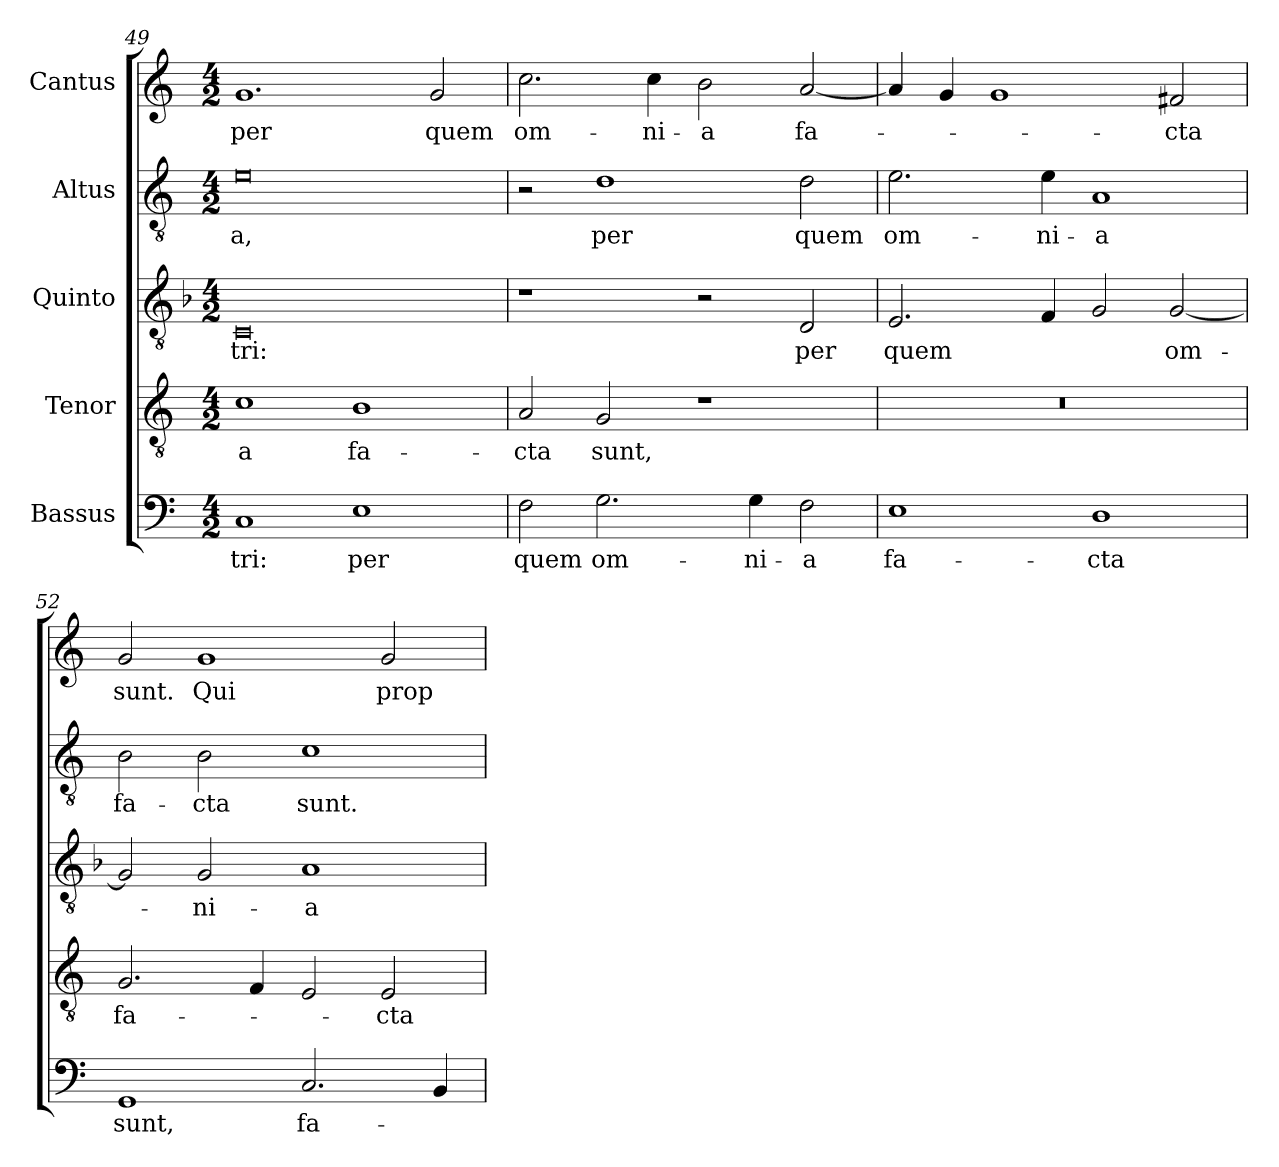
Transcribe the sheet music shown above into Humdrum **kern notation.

**kern	**text	**kern	**text	**kern	**text	**kern	**text	**kern	**text
*part5	*part5	*part4	*part4	*part3	*part3	*part2	*part2	*part1	*part1
*staff5	*staff5	*staff4	*staff4	*staff3	*staff3	*staff2	*staff2	*staff1	*staff1
*I"Bassus	*	*I"Tenor	*	*I"Quinto	*	*I"Altus	*	*I"Cantus	*
*clefF4	*	*clefGv2	*	*clefGv2	*	*clefGv2	*	*clefG2	*
*	*	*	*	*ITrd-4c-7	*	*	*	*	*
*k[]	*	*k[]	*	*k[]	*	*k[]	*	*k[]	*
*C:	*	*C:	*	*C:	*	*C:	*	*C:	*
*M4/2	*	*M4/2	*	*M4/2	*	*M4/2	*	*M4/2	*
=49	=49	=49	=49	=49	=49	=49	=49	=49	=49
!	!LO:LY:b:color=#000000	!	!	!	!	!	!	!	!
!	!	!	!LO:LY:b:color=#000000	!	!	!	!	!	!
!	!	!	!	!	!LO:LY:b:color=#000000	!	!	!	!
!	!	!	!	!	!	!	!LO:LY:b:color=#000000	!	!
!	!	!	!	!	!	!	!	!	!LO:LY:b:color=#000000
1Ci	-tri:	1ci	-a	0Gi	-tri:	0ei	-a,	1.gi	per
!	!LO:LY:b:color=#000000	!	!	!	!	!	!	!	!
!	!	!	!LO:LY:b:color=#000000	!	!	!	!	!	!
1Ei	per	1Bi	fa-	.	.	.	.	.	.
!	!	!	!	!	!	!	!	!	!LO:LY:b:color=#000000
.	.	.	.	.	.	.	.	2gi/	quem
=50	=50	=50	=50	=50	=50	=50	=50	=50	=50
!	!LO:LY:b:color=#000000	!	!	!	!	!	!	!	!
!	!	!	!LO:LY:b:color=#000000	!	!	!	!	!	!
!	!	!	!	!	!	!	!	!	!LO:LY:b:color=#000000
2Fi\	quem	2Ai/	-cta	1r	.	2r	.	2.cci\	om-
!	!LO:LY:b:color=#000000	!	!	!	!	!	!	!	!
!	!	!	!LO:LY:b:color=#000000	!	!	!	!	!	!
!	!	!	!	!	!	!	!LO:LY:b:color=#000000	!	!
2.Gi\	om-	2Gi/	sunt,	.	.	1di	per	.	.
!	!	!	!	!	!	!	!	!	!LO:LY:b:color=#000000
.	.	.	.	.	.	.	.	4cci\	-ni-
!	!	!	!	!	!	!	!	!	!LO:LY:b:color=#000000
.	.	1r	.	2r	.	.	.	2bi\	-a
!	!LO:LY:b:color=#000000	!	!	!	!	!	!	!	!
4Gi\	-ni-	.	.	.	.	.	.	.	.
!	!LO:LY:b:color=#000000	!	!	!	!	!	!	!	!
!	!	!	!	!	!LO:LY:b:color=#000000	!	!	!	!
!	!	!	!	!	!	!	!LO:LY:b:color=#000000	!	!
!	!	!	!	!	!	!	!	!	!LO:LY:b:color=#000000
2Fi\	-a	.	.	2Ai/	per	2di\	quem	[<2ai/	fa-
!!LO:PB:g=z
=51	=51	=51	=51	=51	=51	=51	=51	=51	=51
!	!LO:LY:b:color=#000000	!LO:N:vis=1	!	!	!	!	!	!	!
!	!	!	!	!	!LO:LY:b:color=#000000	!	!	!	!
!	!	!	!	!	!	!	!LO:LY:b:color=#000000	!	!
1Ei	fa-	0r	.	2.Bi/	quem	2.ei\	om-	4ai/]	.
.	.	.	.	.	.	.	.	4gi/	.
.	.	.	.	.	.	.	.	1gi	.
!	!	!	!	!	!	!	!LO:LY:b:color=#000000	!	!
.	.	.	.	4ci/	.	4ei\	-ni-	.	.
!	!LO:LY:b:color=#000000	!	!	!	!	!	!	!	!
!	!	!	!	!	!	!	!LO:LY:b:color=#000000	!	!
1Di	-cta	.	.	2di/	.	1Ai	-a	.	.
!	!	!	!	!	!LO:LY:b:color=#000000	!	!	!	!
!	!	!	!	!	!	!	!	!	!LO:LY:b:color=#000000
.	.	.	.	[<2di/	om-	.	.	2f#Xi/	-cta
=52	=52	=52	=52	=52	=52	=52	=52	=52	=52
!	!LO:LY:b:color=#000000	!	!	!	!	!	!	!	!
!	!	!	!LO:LY:b:color=#000000	!	!	!	!	!	!
!	!	!	!	!	!	!	!LO:LY:b:color=#000000	!	!
!	!	!	!	!	!	!	!	!	!LO:LY:b:color=#000000
1GGi	sunt,	2.Gi/	fa-	2di/]	.	2Bi\	fa-	2gi/	sunt.
!	!	!	!	!	!LO:LY:b:color=#000000	!	!	!	!
!	!	!	!	!	!	!	!LO:LY:b:color=#000000	!	!
!	!	!	!	!	!	!	!	!	!LO:LY:b:color=#000000
.	.	.	.	2di/	-ni-	2Bi\	-cta	1gi	Qui
.	.	4Fi/	.	.	.	.	.	.	.
!	!LO:LY:b:color=#000000	!	!	!	!	!	!	!	!
!	!	!	!	!	!LO:LY:b:color=#000000	!	!	!	!
!	!	!	!	!	!	!	!LO:LY:b:color=#000000	!	!
2.Ci/	fa-	2Ei/	.	1ei	-a	1ci	sunt.	.	.
!	!	!	!LO:LY:b:color=#000000	!	!	!	!	!	!
!	!	!	!	!	!	!	!	!	!LO:LY:b:color=#000000
.	.	2Ei/	-cta	.	.	.	.	2gi/	prop-
4BBi/	.	.	.	.	.	.	.	.	.
=	=	=	=	=	=	=	=	=	=
*-	*-	*-	*-	*-	*-	*-	*-	*-	*-
